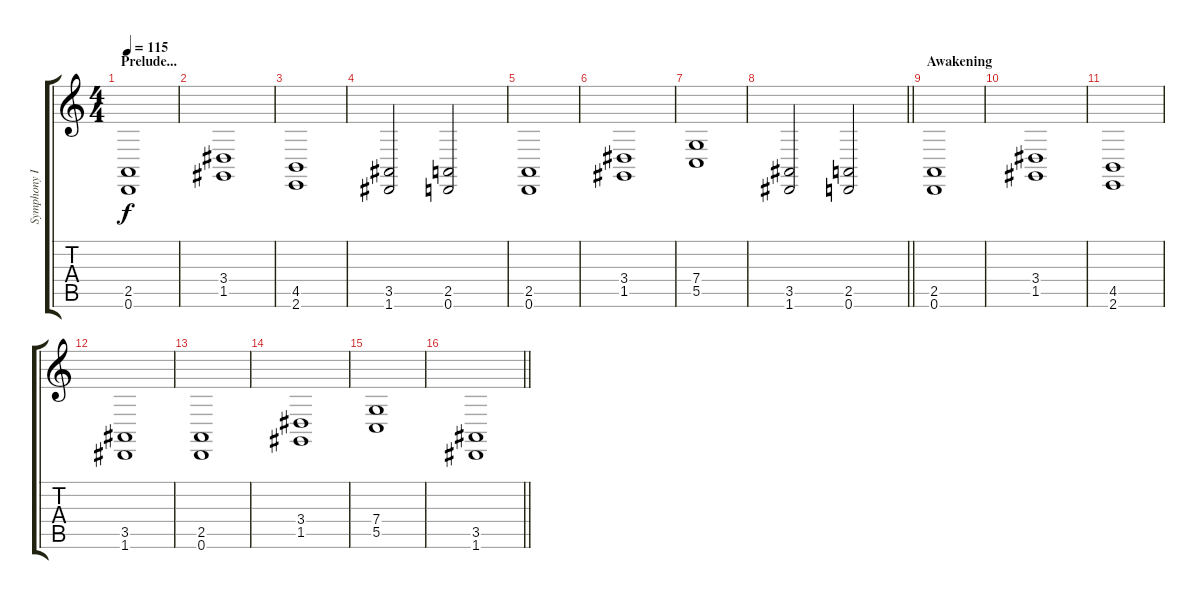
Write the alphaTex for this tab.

\track ("Symphony I" "Symphony I") {instrument stringensemble1}
\staff {score tabs}
\tuning (D4 A3 F3 C3 G2 D2) {hide}
\ts (4 4)
\section ("" "Prelude...")
\tempo 115
\clef g2
\ks c
(2.5 0.6).1{dy f} |
(3.4 1.5).1 |
(4.5 2.6).1 |
(3.5 1.6).2 (2.5 0.6).2 |
(2.5 0.6).1 |
(3.4 1.5).1 |
(7.4 5.5).1 |
\barLineRight lightlight
(3.5 1.6).2 (2.5 0.6).2 |
\section ("" "Awakening")
(2.5 0.6).1 |
(3.4 1.5).1 |
(4.5 2.6).1 |
(3.5 1.6).1 |
(2.5 0.6).1 |
(3.4 1.5).1 |
(7.4 5.5).1 |
\barLineRight lightlight
(3.5 1.6).1
